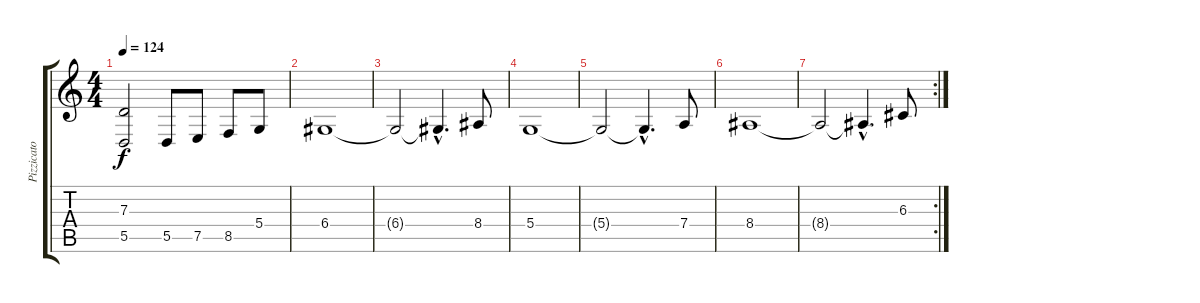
\track ("Pizzicato" "Pizzicato") {instrument timpani}
\staff {score tabs}
\tuning (E4 B3 G3 D3 A2 E2) {hide}
\ts (4 4)
\tempo 124
\clef g2
\ks c
(7.3{t} 5.5{t}).2{dy f} 5.5.8 7.5.8 8.5.8 5.4.8 |
6.4.1 |
6.4{t}.2 6.4{hac t}.4{d} 8.4.8 |
5.4.1 |
5.4{t}.2 5.4{hac t}.4{d} 7.4.8 |
8.4.1 |
\rc 2
8.4{t}.2 8.4{hac t}.4{d} 6.3.8
